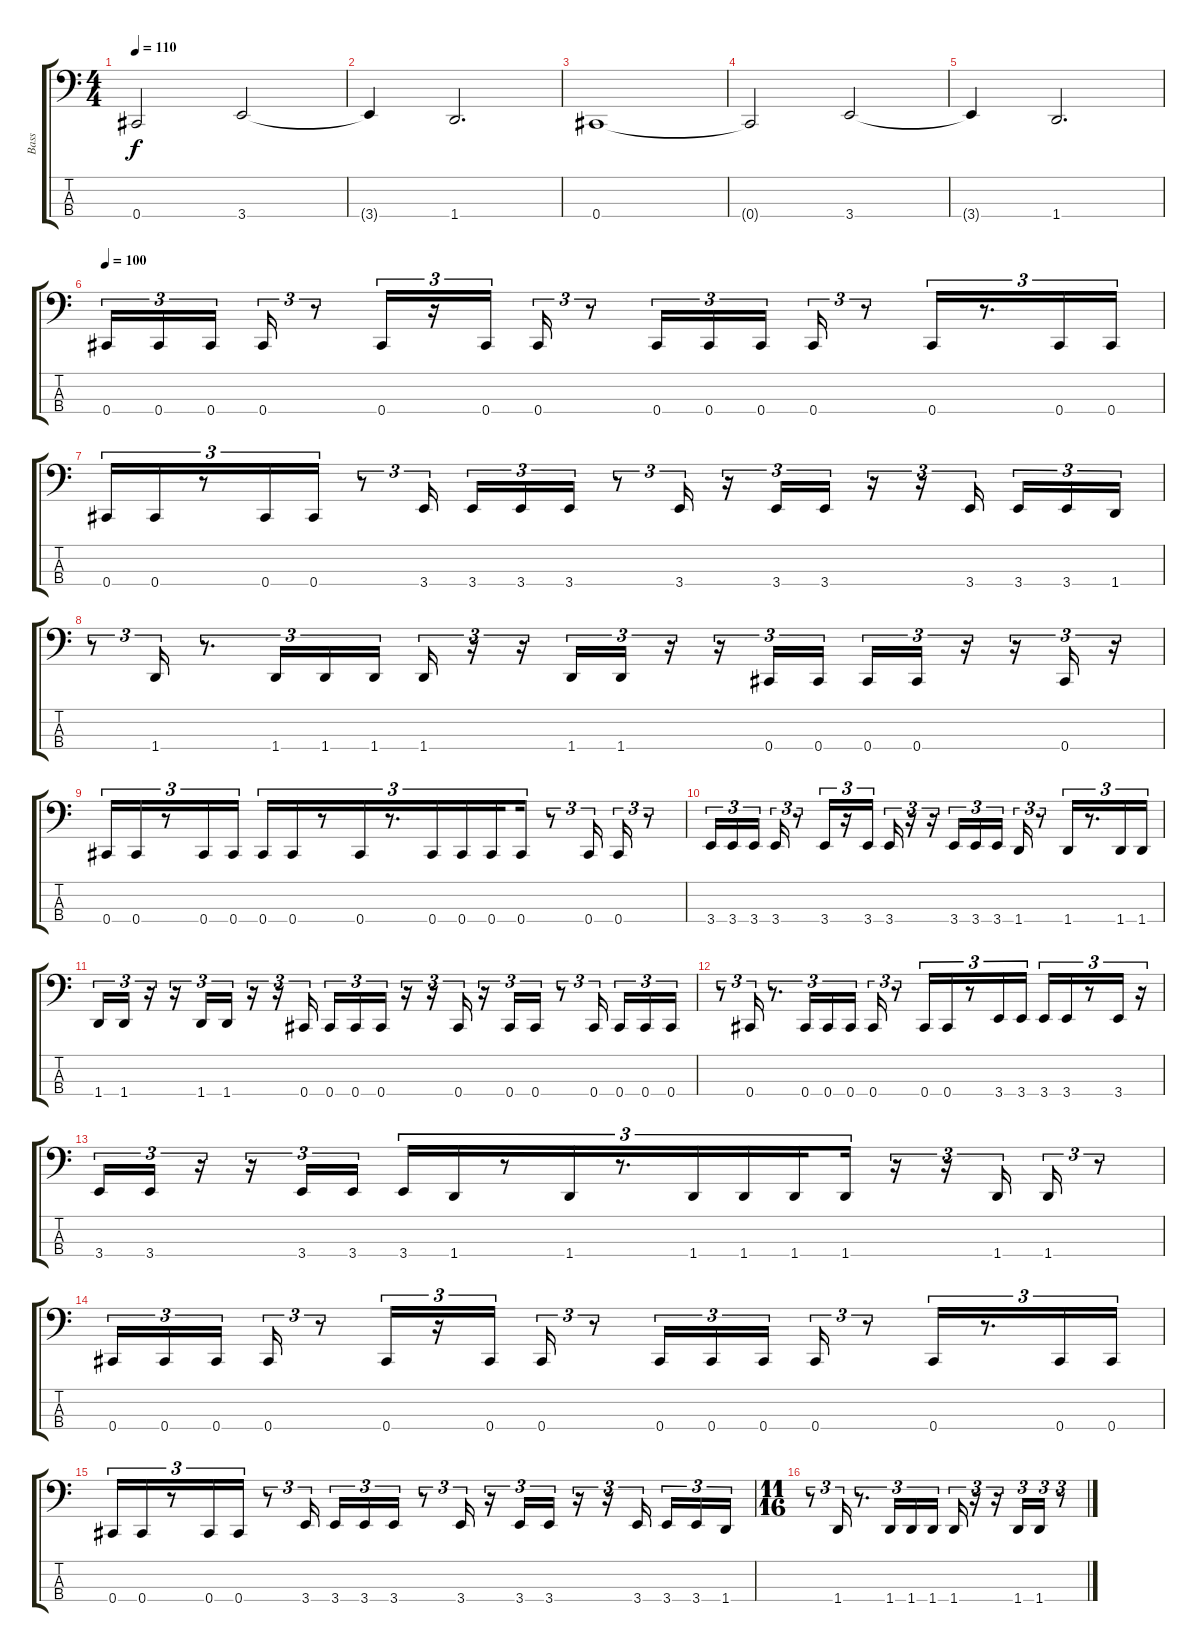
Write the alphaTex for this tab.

\track ("Bass" "Bass") {instrument electricbassfinger}
\staff {score tabs}
\tuning (Gb2 Db2 Ab1 Db1) {hide}
\ts (4 4)
\tempo 110
\clef f4
\ks c
0.4{t}.2{dy f} 3.4.2 |
3.4{t}.4 1.4.2{d} |
0.4.1 |
0.4{t}.2 3.4.2 |
3.4{t}.4 1.4.2{d} |
\tempo 100
0.4.16{tu (3 2)} 0.4.16{tu (3 2)} 0.4.16{tu (3 2) beam splitsecondary} 0.4.16{tu (3 2)} r.8{tu (3 2)} 0.4.16{tu (3 2)} r.16{tu (3 2)} 0.4.16{tu (3 2)} 0.4.16{tu (3 2)} r.8{tu (3 2)} 0.4.16{tu (3 2)} 0.4.16{tu (3 2)} 0.4.16{tu (3 2) beam splitsecondary} 0.4.16{tu (3 2)} r.8{tu (3 2)} 0.4.16{tu (3 2)} r.8{d tu (3 2)} 0.4.16{tu (3 2)} 0.4.16{tu (3 2)} |
0.4.16{tu (3 2)} 0.4.16{tu (3 2)} r.8{tu (3 2)} 0.4.16{tu (3 2)} 0.4.16{tu (3 2)} r.8{tu (3 2)} 3.4.16{tu (3 2) beam splitsecondary} 3.4.16{tu (3 2)} 3.4.16{tu (3 2)} 3.4.16{tu (3 2)} r.8{tu (3 2)} 3.4.16{tu (3 2)} r.16{tu (3 2)} 3.4.16{tu (3 2)} 3.4.16{tu (3 2)} r.16{tu (3 2)} r.16{tu (3 2)} 3.4.16{tu (3 2) beam splitsecondary} 3.4.16{tu (3 2)} 3.4.16{tu (3 2)} 1.4.16{tu (3 2)} |
r.8{tu (3 2)} 1.4.16{tu (3 2)} r.8{d tu (3 2)} 1.4.16{tu (3 2)} 1.4.16{tu (3 2)} 1.4.16{tu (3 2) beam splitsecondary} 1.4.16{tu (3 2)} r.16{tu (3 2)} r.16{tu (3 2)} 1.4.16{tu (3 2)} 1.4.16{tu (3 2)} r.16{tu (3 2)} r.16{tu (3 2)} 0.4.16{tu (3 2)} 0.4.16{tu (3 2)} 0.4.16{tu (3 2)} 0.4.16{tu (3 2)} r.16{tu (3 2)} r.16{tu (3 2)} 0.4.16{tu (3 2)} r.16{tu (3 2)} |
0.4.16{tu (3 2)} 0.4.16{tu (3 2)} r.8{tu (3 2)} 0.4.16{tu (3 2)} 0.4.16{tu (3 2)} 0.4.16{tu (3 2)} 0.4.16{tu (3 2)} r.8{tu (3 2)} 0.4.16{tu (3 2)} r.8{d tu (3 2)} 0.4.16{tu (3 2)} 0.4.16{tu (3 2)} 0.4.16{tu (3 2) beam splitsecondary} 0.4.16{tu (3 2)} r.8{tu (3 2)} 0.4.16{tu (3 2)} 0.4.16{tu (3 2)} r.8{tu (3 2)} |
3.4.16{tu (3 2)} 3.4.16{tu (3 2)} 3.4.16{tu (3 2) beam splitsecondary} 3.4.16{tu (3 2)} r.8{tu (3 2)} 3.4.16{tu (3 2)} r.16{tu (3 2)} 3.4.16{tu (3 2)} 3.4.16{tu (3 2)} r.16{tu (3 2)} r.16{tu (3 2)} 3.4.16{tu (3 2)} 3.4.16{tu (3 2)} 3.4.16{tu (3 2) beam splitsecondary} 1.4.16{tu (3 2)} r.8{tu (3 2)} 1.4.16{tu (3 2)} r.8{d tu (3 2)} 1.4.16{tu (3 2)} 1.4.16{tu (3 2)} |
1.4.16{tu (3 2)} 1.4.16{tu (3 2)} r.16{tu (3 2)} r.16{tu (3 2)} 1.4.16{tu (3 2)} 1.4.16{tu (3 2)} r.16{tu (3 2)} r.16{tu (3 2)} 0.4.16{tu (3 2) beam splitsecondary} 0.4.16{tu (3 2)} 0.4.16{tu (3 2)} 0.4.16{tu (3 2)} r.16{tu (3 2)} r.16{tu (3 2)} 0.4.16{tu (3 2)} r.16{tu (3 2)} 0.4.16{tu (3 2)} 0.4.16{tu (3 2)} r.8{tu (3 2)} 0.4.16{tu (3 2) beam splitsecondary} 0.4.16{tu (3 2)} 0.4.16{tu (3 2)} 0.4.16{tu (3 2)} |
r.8{tu (3 2)} 0.4.16{tu (3 2)} r.8{d tu (3 2)} 0.4.16{tu (3 2)} 0.4.16{tu (3 2)} 0.4.16{tu (3 2) beam splitsecondary} 0.4.16{tu (3 2)} r.8{tu (3 2)} 0.4.16{tu (3 2)} 0.4.16{tu (3 2)} r.8{tu (3 2)} 3.4.16{tu (3 2)} 3.4.16{tu (3 2)} 3.4.16{tu (3 2)} 3.4.16{tu (3 2)} r.8{tu (3 2)} 3.4.16{tu (3 2)} r.16{tu (3 2)} |
3.4.16{tu (3 2)} 3.4.16{tu (3 2)} r.16{tu (3 2)} r.16{tu (3 2)} 3.4.16{tu (3 2)} 3.4.16{tu (3 2)} 3.4.16{tu (3 2)} 1.4.16{tu (3 2)} r.8{tu (3 2)} 1.4.16{tu (3 2)} r.8{d tu (3 2)} 1.4.16{tu (3 2)} 1.4.16{tu (3 2)} 1.4.16{tu (3 2) beam splitsecondary} 1.4.16{tu (3 2)} r.16{tu (3 2)} r.16{tu (3 2)} 1.4.16{tu (3 2)} 1.4.16{tu (3 2)} r.8{tu (3 2)} |
0.4.16{tu (3 2)} 0.4.16{tu (3 2)} 0.4.16{tu (3 2) beam splitsecondary} 0.4.16{tu (3 2)} r.8{tu (3 2)} 0.4.16{tu (3 2)} r.16{tu (3 2)} 0.4.16{tu (3 2)} 0.4.16{tu (3 2)} r.8{tu (3 2)} 0.4.16{tu (3 2)} 0.4.16{tu (3 2)} 0.4.16{tu (3 2) beam splitsecondary} 0.4.16{tu (3 2)} r.8{tu (3 2)} 0.4.16{tu (3 2)} r.8{d tu (3 2)} 0.4.16{tu (3 2)} 0.4.16{tu (3 2)} |
0.4.16{tu (3 2)} 0.4.16{tu (3 2)} r.8{tu (3 2)} 0.4.16{tu (3 2)} 0.4.16{tu (3 2)} r.8{tu (3 2)} 3.4.16{tu (3 2) beam splitsecondary} 3.4.16{tu (3 2)} 3.4.16{tu (3 2)} 3.4.16{tu (3 2)} r.8{tu (3 2)} 3.4.16{tu (3 2)} r.16{tu (3 2)} 3.4.16{tu (3 2)} 3.4.16{tu (3 2)} r.16{tu (3 2)} r.16{tu (3 2)} 3.4.16{tu (3 2) beam splitsecondary} 3.4.16{tu (3 2)} 3.4.16{tu (3 2)} 1.4.16{tu (3 2)} |
\ts (11 16)
r.8{tu (3 2)} 1.4.16{tu (3 2)} r.8{d tu (3 2)} 1.4.16{tu (3 2)} 1.4.16{tu (3 2)} 1.4.16{tu (3 2)} 1.4.16{tu (3 2)} r.16{tu (3 2)} r.16{tu (3 2)} 1.4.16{tu (3 2)} 1.4.16{tu (3 2)} r.8{tu (3 2)}
